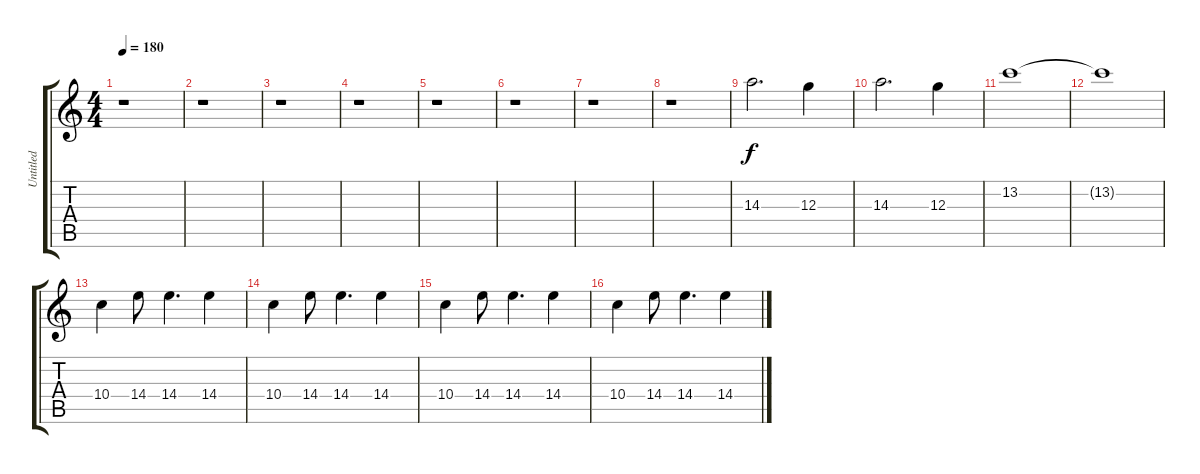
\track ("Untitled" "Untitled") {instrument acousticguitarnylon}
\staff {score tabs}
\tuning (E4 B3 G3 D3 A2 E2) {hide}
\ts (4 4)
\tempo 180
\clef g2
\ks c
r.1{dy f} |
r.1 |
r.1 |
r.1 |
r.1 |
r.1 |
r.1 |
r.1 |
14.3.2{d} 12.3.4 |
14.3.2{d} 12.3.4 |
13.2.1 |
13.2{t}.1 |
10.4.4 14.4.8 14.4.4{d} 14.4.4 |
10.4.4 14.4.8 14.4.4{d} 14.4.4 |
10.4.4 14.4.8 14.4.4{d} 14.4.4 |
10.4.4 14.4.8 14.4.4{d} 14.4.4
